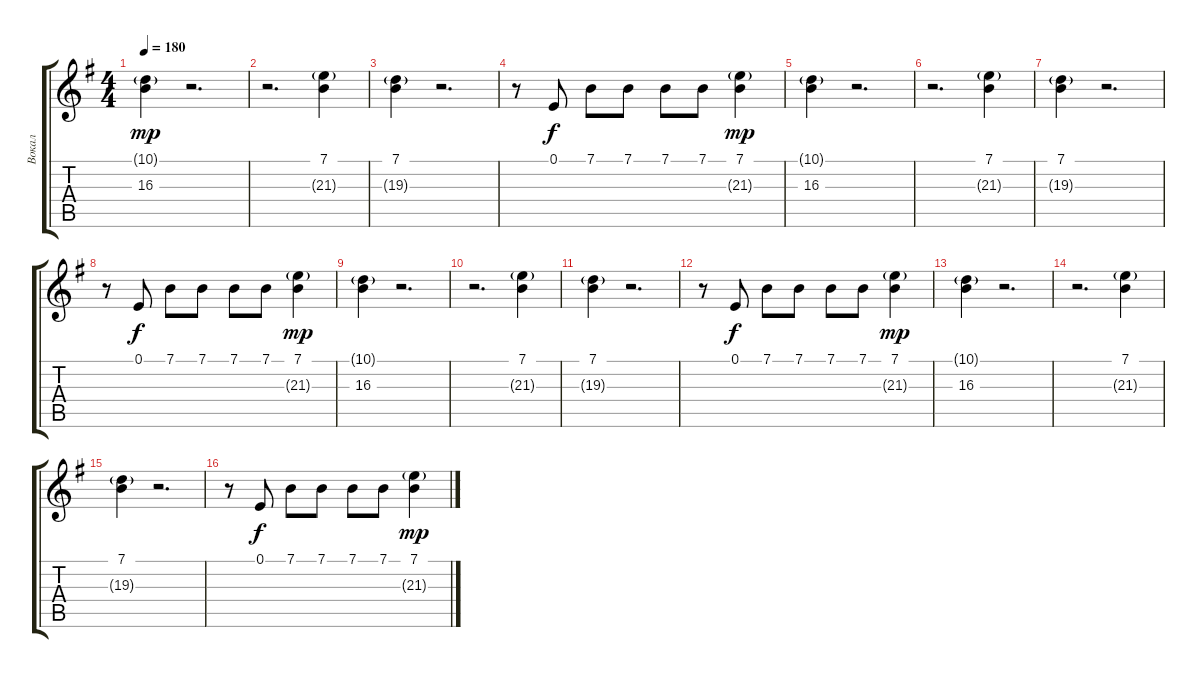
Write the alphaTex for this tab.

\track ("Вокал" "Вокал") {instrument oboe}
\staff {score tabs}
\tuning (E4 B3 G3 D3 A2 E2) {hide}
\ts (4 4)
\tempo 180
\clef g2
\ks g
(10.1{g} 16.3).4{dy mp} r.2{d} |
r.2{d} (7.1 21.3{g}).4 |
(7.1 19.3{g}).4 r.2{d} |
r.8 0.1.8{dy f} 7.1.8 7.1.8 7.1.8 7.1.8 (7.1 21.3{g}).4{dy mp} |
(10.1{g} 16.3).4 r.2{d} |
r.2{d} (7.1 21.3{g}).4 |
(7.1 19.3{g}).4 r.2{d} |
r.8 0.1.8{dy f} 7.1.8 7.1.8 7.1.8 7.1.8 (7.1 21.3{g}).4{dy mp} |
(10.1{g} 16.3).4 r.2{d} |
r.2{d} (7.1 21.3{g}).4 |
(7.1 19.3{g}).4 r.2{d} |
r.8 0.1.8{dy f} 7.1.8 7.1.8 7.1.8 7.1.8 (7.1 21.3{g}).4{dy mp} |
(10.1{g} 16.3).4 r.2{d} |
r.2{d} (7.1 21.3{g}).4 |
(7.1 19.3{g}).4 r.2{d} |
r.8 0.1.8{dy f} 7.1.8 7.1.8 7.1.8 7.1.8 (7.1 21.3{g}).4{dy mp}
